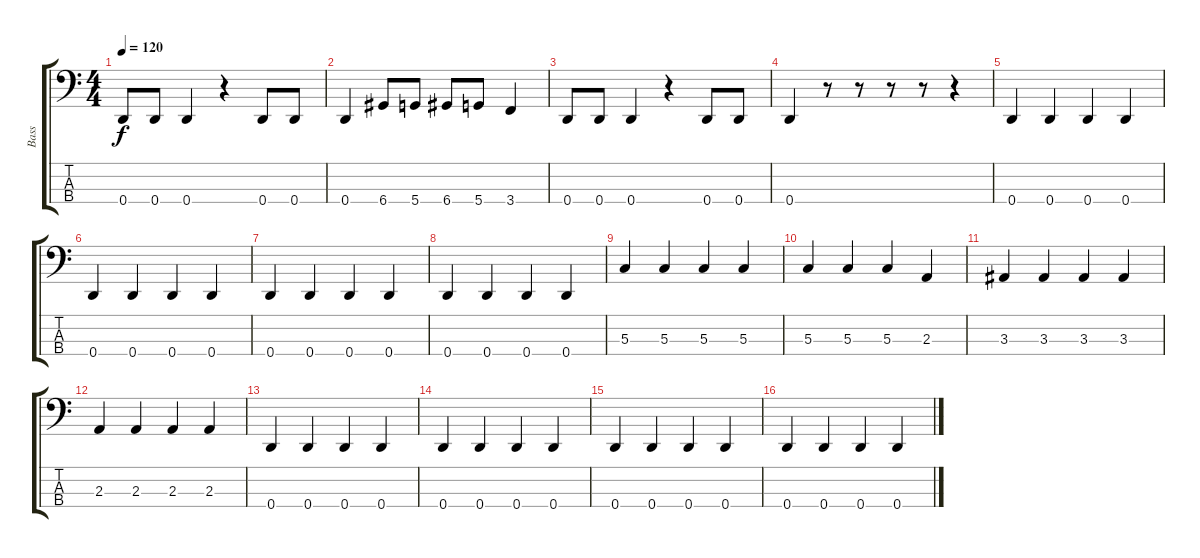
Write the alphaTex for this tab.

\track ("Bass" "Bass") {instrument electricbasspick}
\staff {score tabs}
\tuning (F2 C2 G1 D1) {hide}
\ts (4 4)
\tempo 120
\clef f4
\ks c
0.4.8{dy f} 0.4.8 0.4.4 r.4 0.4.8 0.4.8 |
0.4.4 6.4.8 5.4.8 6.4.8 5.4.8 3.4.4 |
0.4.8 0.4.8 0.4.4 r.4 0.4.8 0.4.8 |
0.4.4 r.8 r.8 r.8 r.8 r.4 |
0.4.4 0.4.4 0.4.4 0.4.4 |
0.4.4 0.4.4 0.4.4 0.4.4 |
0.4.4 0.4.4 0.4.4 0.4.4 |
0.4.4 0.4.4 0.4.4 0.4.4 |
5.3.4 5.3.4 5.3.4 5.3.4 |
5.3.4 5.3.4 5.3.4 2.3.4 |
3.3.4 3.3.4 3.3.4 3.3.4 |
2.3.4 2.3.4 2.3.4 2.3.4 |
0.4.4 0.4.4 0.4.4 0.4.4 |
0.4.4 0.4.4 0.4.4 0.4.4 |
0.4.4 0.4.4 0.4.4 0.4.4 |
0.4.4 0.4.4 0.4.4 0.4.4
